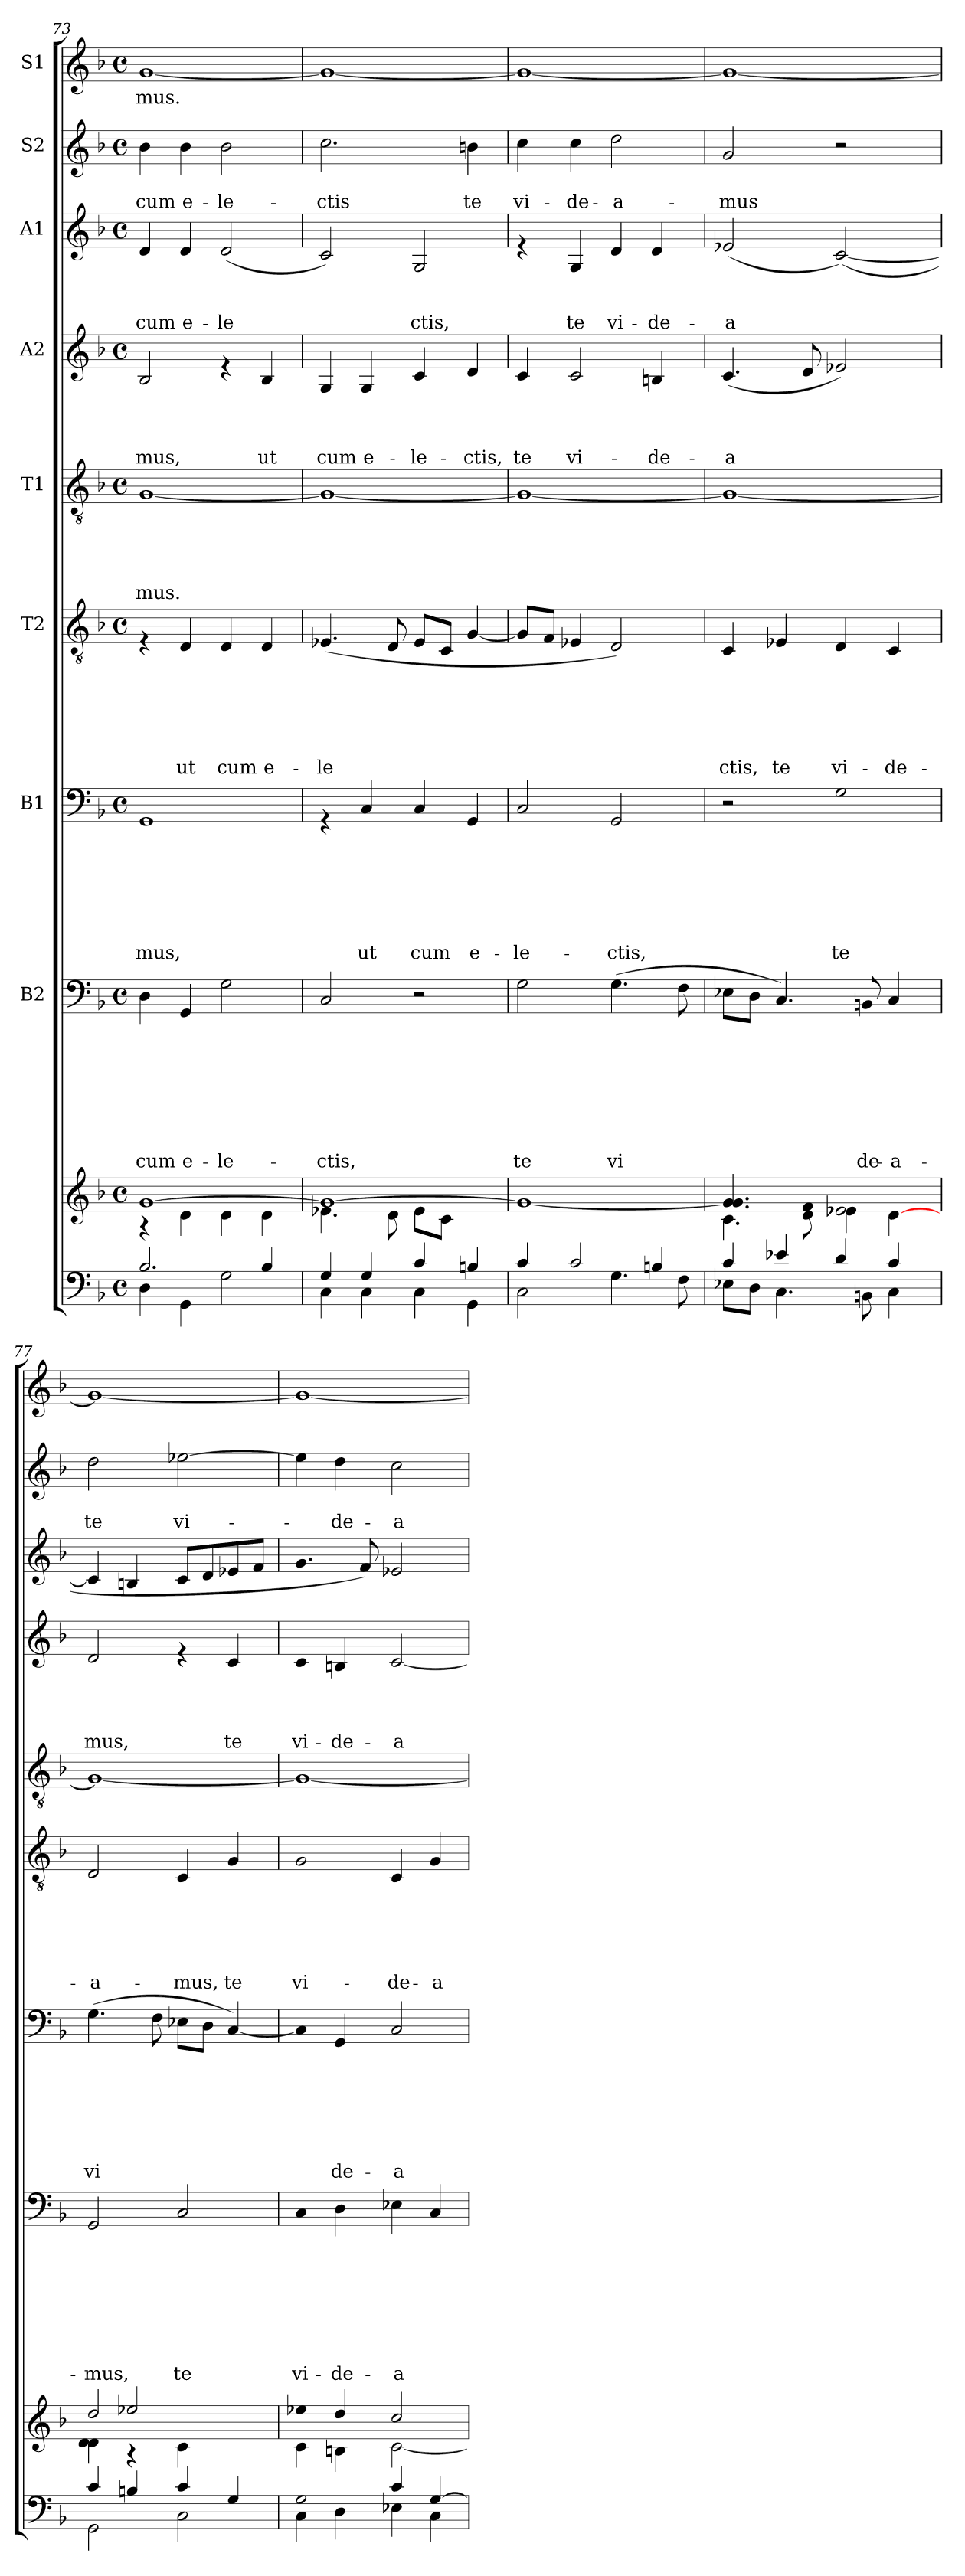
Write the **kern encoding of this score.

**kern	**kern	**kern	**text	**text	**text	**text	**text	**text	**text	**text	**kern	**text	**text	**text	**text	**text	**text	**text	**kern	**text	**text	**text	**text	**text	**text	**kern	**text	**text	**text	**text	**text	**kern	**text	**text	**text	**text	**kern	**text	**text	**text	**kern	**text	**text	**kern	**text
*part10	*part9	*part8	*part8	*part8	*part8	*part8	*part8	*part8	*part8	*part8	*part7	*part7	*part7	*part7	*part7	*part7	*part7	*part7	*part6	*part6	*part6	*part6	*part6	*part6	*part6	*part5	*part5	*part5	*part5	*part5	*part5	*part4	*part4	*part4	*part4	*part4	*part3	*part3	*part3	*part3	*part2	*part2	*part2	*part1	*part1
*staff10	*staff9	*staff8	*staff8	*staff8	*staff8	*staff8	*staff8	*staff8	*staff8	*staff8	*staff7	*staff7	*staff7	*staff7	*staff7	*staff7	*staff7	*staff7	*staff6	*staff6	*staff6	*staff6	*staff6	*staff6	*staff6	*staff5	*staff5	*staff5	*staff5	*staff5	*staff5	*staff4	*staff4	*staff4	*staff4	*staff4	*staff3	*staff3	*staff3	*staff3	*staff2	*staff2	*staff2	*staff1	*staff1
*	*	*I"B2	*	*	*	*	*	*	*	*	*I"B1	*	*	*	*	*	*	*	*I"T2	*	*	*	*	*	*	*I"T1	*	*	*	*	*	*I"A2	*	*	*	*	*I"A1	*	*	*	*I"S2	*	*	*I"S1	*
!!LO:PB:g=z
*clefF4	*clefG2	*clefF4	*	*	*	*	*	*	*	*	*clefF4	*	*	*	*	*	*	*	*clefGv2	*	*	*	*	*	*	*clefGv2	*	*	*	*	*	*clefG2	*	*	*	*	*clefG2	*	*	*	*clefG2	*	*	*clefG2	*
*k[b-]	*k[b-]	*k[b-]	*	*	*	*	*	*	*	*	*k[b-]	*	*	*	*	*	*	*	*k[b-]	*	*	*	*	*	*	*k[b-]	*	*	*	*	*	*k[b-]	*	*	*	*	*k[b-]	*	*	*	*k[b-]	*	*	*k[b-]	*
*F:	*F:	*F:	*	*	*	*	*	*	*	*	*F:	*	*	*	*	*	*	*	*F:	*	*	*	*	*	*	*F:	*	*	*	*	*	*F:	*	*	*	*	*F:	*	*	*	*F:	*	*	*F:	*
*M4/4	*M4/4	*M4/4	*	*	*	*	*	*	*	*	*M4/4	*	*	*	*	*	*	*	*M4/4	*	*	*	*	*	*	*M4/4	*	*	*	*	*	*M4/4	*	*	*	*	*M4/4	*	*	*	*M4/4	*	*	*M4/4	*
*met(c)	*met(c)	*met(c)	*	*	*	*	*	*	*	*	*met(c)	*	*	*	*	*	*	*	*met(c)	*	*	*	*	*	*	*met(c)	*	*	*	*	*	*met(c)	*	*	*	*	*met(c)	*	*	*	*met(c)	*	*	*met(c)	*
=73	=73	=73	=73	=73	=73	=73	=73	=73	=73	=73	=73	=73	=73	=73	=73	=73	=73	=73	=73	=73	=73	=73	=73	=73	=73	=73	=73	=73	=73	=73	=73	=73	=73	=73	=73	=73	=73	=73	=73	=73	=73	=73	=73	=73	=73
*^	*^	*	*	*	*	*	*	*	*	*	*	*	*	*	*	*	*	*	*	*	*	*	*	*	*	*	*	*	*	*	*	*	*	*	*	*	*	*	*	*	*	*	*	*	*
!	!	!	!	!	!	!	!	!	!	!	!	!LO:LY:b	!	!	!	!	!	!	!	!LO:LY:b	!	!	!	!	!	!	!	!	!	!	!	!	!LO:LY:b	!	!	!	!	!LO:LY:b	!	!	!	!LO:LY:b	!	!	!LO:LY:b	!	!LO:LY:b
2.B-/	4D\	[<1g	4rA	4D\	.	.	.	.	.	.	.	cum	1GG	.	.	.	.	.	.	-mus,	4rE	.	.	.	.	.	.	[<1G	.	.	.	.	-mus.	2B-/	.	.	.	mus,	4d/	.	.	cum	4b-\	.	cum	[<1g	mus.
!	!	!	!	!	!	!	!	!	!	!	!	!LO:LY:b	!	!	!	!	!	!	!	!	!	!	!	!	!	!	!LO:LY:b	!	!	!	!	!	!	!	!	!	!	!	!	!	!	!LO:LY:b	!	!	!LO:LY:b	!	!
.	4GG\	.	4d\	4GG/	.	.	.	.	.	.	.	e-	.	.	.	.	.	.	.	.	4D/	.	.	.	.	.	ut	.	.	.	.	.	.	.	.	.	.	.	4d/	.	.	e-	4b-\	.	e-	.	.
!	!	!	!	!	!	!	!	!	!	!	!	!LO:LY:b	!	!	!	!	!	!	!	!	!	!	!	!	!	!	!LO:LY:b	!	!	!	!	!	!	!	!	!	!	!	!	!	!	!LO:LY:b	!	!	!LO:LY:b	!	!
.	2G\	.	4d\	2G\	.	.	.	.	.	.	.	-le-	.	.	.	.	.	.	.	.	4D/	.	.	.	.	.	cum	.	.	.	.	.	.	4re	.	.	.	.	(<2d/	.	.	-le	2b-\	.	-le-	.	.
!	!	!	!	!	!	!	!	!	!	!	!	!	!	!	!	!	!	!	!	!	!	!	!	!	!	!	!LO:LY:b	!	!	!	!	!	!	!	!	!	!	!LO:LY:b	!	!	!	!	!	!	!	!	!
4B-/	.	.	4d\	.	.	.	.	.	.	.	.	.	.	.	.	.	.	.	.	.	4D/	.	.	.	.	.	e-	.	.	.	.	.	.	4B-/	.	.	.	ut	.	.	.	.	.	.	.	.	.
=74	=74	=74	=74	=74	=74	=74	=74	=74	=74	=74	=74	=74	=74	=74	=74	=74	=74	=74	=74	=74	=74	=74	=74	=74	=74	=74	=74	=74	=74	=74	=74	=74	=74	=74	=74	=74	=74	=74	=74	=74	=74	=74	=74	=74	=74	=74	=74
!	!	!	!	!	!	!	!	!	!	!	!	!LO:LY:b	!	!	!	!	!	!	!	!	!	!	!	!	!	!	!LO:LY:b	!	!	!	!	!	!	!	!	!	!	!LO:LY:b	!	!	!	!	!	!	!LO:LY:b	!	!
4G/	4C\	1g_	4.e-i\	2C/	.	.	.	.	.	.	.	-ctis,	4rGG	.	.	.	.	.	.	.	(<4.E-i/	.	.	.	.	.	-le	1G_	.	.	.	.	.	4G/	.	.	.	cum	2c/)	.	.	.	2.cc\	.	-ctis	1g_	.
!	!	!	!	!	!	!	!	!	!	!	!	!	!	!	!	!	!	!	!	!LO:LY:b	!	!	!	!	!	!	!	!	!	!	!	!	!	!	!	!	!	!LO:LY:b	!	!	!	!	!	!	!	!	!
4G/	4C\	.	.	.	.	.	.	.	.	.	.	.	4C/	.	.	.	.	.	.	ut	.	.	.	.	.	.	.	.	.	.	.	.	.	4G/	.	.	.	e-	.	.	.	.	.	.	.	.	.
.	.	.	8d\	.	.	.	.	.	.	.	.	.	.	.	.	.	.	.	.	.	8D/	.	.	.	.	.	.	.	.	.	.	.	.	.	.	.	.	.	.	.	.	.	.	.	.	.	.
!	!	!	!	!	!	!	!	!	!	!	!	!	!	!	!	!	!	!	!	!LO:LY:b	!	!	!	!	!	!	!	!	!	!	!	!	!	!	!	!	!	!LO:LY:b	!	!	!	!LO:LY:b	!	!	!	!	!
4c/	4C\	.	8e-\L	2r	.	.	.	.	.	.	.	.	4C/	.	.	.	.	.	.	cum	8E-/L	.	.	.	.	.	.	.	.	.	.	.	.	4c/	.	.	.	-le-	2G/	.	.	ctis,	.	.	.	.	.
.	.	.	8c\J	.	.	.	.	.	.	.	.	.	.	.	.	.	.	.	.	.	8C/J	.	.	.	.	.	.	.	.	.	.	.	.	.	.	.	.	.	.	.	.	.	.	.	.	.	.
!	!	!	!	!	!	!	!	!	!	!	!	!	!	!	!	!	!	!	!	!LO:LY:b	!	!	!	!	!	!	!	!	!	!	!	!	!	!	!	!	!	!LO:LY:b	!	!	!	!	!	!	!LO:LY:b	!	!
4Bn/	4GG\	.	4ryy	.	.	.	.	.	.	.	.	.	4GG/	.	.	.	.	.	.	e-	[<4G/	.	.	.	.	.	.	.	.	.	.	.	.	4d/	.	.	.	-ctis,	.	.	.	.	4bn\	.	te	.	.
=75	=75	=75	=75	=75	=75	=75	=75	=75	=75	=75	=75	=75	=75	=75	=75	=75	=75	=75	=75	=75	=75	=75	=75	=75	=75	=75	=75	=75	=75	=75	=75	=75	=75	=75	=75	=75	=75	=75	=75	=75	=75	=75	=75	=75	=75	=75	=75
!	!	!	!	!	!	!	!	!	!	!	!	!LO:LY:b	!	!	!	!	!	!	!	!LO:LY:b	!	!	!	!	!	!	!	!	!	!	!	!	!	!	!	!	!	!LO:LY:b	!	!	!	!	!	!	!LO:LY:b	!	!
*	*	*v	*v	*	*	*	*	*	*	*	*	*	*	*	*	*	*	*	*	*	*	*	*	*	*	*	*	*	*	*	*	*	*	*	*	*	*	*	*	*	*	*	*	*	*	*	*
4c/	2C\	1g_	2G\	.	.	.	.	.	.	.	te	2C/	.	.	.	.	.	.	-le-	8G/L]	.	.	.	.	.	.	1G_	.	.	.	.	.	4c/	.	.	.	te	4re	.	.	.	4cc\	.	vi-	1g_	.
.	.	.	.	.	.	.	.	.	.	.	.	.	.	.	.	.	.	.	.	8F/J	.	.	.	.	.	.	.	.	.	.	.	.	.	.	.	.	.	.	.	.	.	.	.	.	.	.
!	!	!	!	!	!	!	!	!	!	!	!	!	!	!	!	!	!	!	!	!	!	!	!	!	!	!	!	!	!	!	!	!	!	!	!	!	!LO:LY:b	!	!	!	!LO:LY:b	!	!	!LO:LY:b	!	!
2c/	.	.	.	.	.	.	.	.	.	.	.	.	.	.	.	.	.	.	.	4E-i/	.	.	.	.	.	.	.	.	.	.	.	.	2c/	.	.	.	vi-	4G/	.	.	te	4cc\	.	-de-	.	.
!	!	!	!	!	!	!	!	!	!	!	!LO:LY:b	!	!	!	!	!	!	!	!LO:LY:b	!	!	!	!	!	!	!	!	!	!	!	!	!	!	!	!	!	!	!	!	!	!LO:LY:b	!	!	!LO:LY:b	!	!
.	4.G\	.	(>4.G\	.	.	.	.	.	.	.	vi	2GG/	.	.	.	.	.	.	-ctis,	2D/)	.	.	.	.	.	.	.	.	.	.	.	.	.	.	.	.	.	4d/	.	.	vi-	2dd\	.	-a-	.	.
!	!	!	!	!	!	!	!	!	!	!	!	!	!	!	!	!	!	!	!	!	!	!	!	!	!	!	!	!	!	!	!	!	!	!	!	!	!LO:LY:b	!	!	!	!LO:LY:b	!	!	!	!	!
4Bn/	.	.	.	.	.	.	.	.	.	.	.	.	.	.	.	.	.	.	.	.	.	.	.	.	.	.	.	.	.	.	.	.	4Bn/	.	.	.	-de-	4d/	.	.	-de-	.	.	.	.	.
.	8F\	.	8F\	.	.	.	.	.	.	.	.	.	.	.	.	.	.	.	.	.	.	.	.	.	.	.	.	.	.	.	.	.	.	.	.	.	.	.	.	.	.	.	.	.	.	.
=76	=76	=76	=76	=76	=76	=76	=76	=76	=76	=76	=76	=76	=76	=76	=76	=76	=76	=76	=76	=76	=76	=76	=76	=76	=76	=76	=76	=76	=76	=76	=76	=76	=76	=76	=76	=76	=76	=76	=76	=76	=76	=76	=76	=76	=76	=76
*	*	*^	*	*	*	*	*	*	*	*	*	*	*	*	*	*	*	*	*	*	*	*	*	*	*	*	*	*	*	*	*	*	*	*	*	*	*	*	*	*	*	*	*	*	*	*
*	*	*	*^	*	*	*	*	*	*	*	*	*	*	*	*	*	*	*	*	*	*	*	*	*	*	*	*	*	*	*	*	*	*	*	*	*	*	*	*	*	*	*	*	*	*	*	*
!	!	!	!	!	!	!	!	!	!	!	!	!	!	!	!	!	!	!	!	!	!	!	!	!	!	!	!	!LO:LY:b	!	!	!	!	!	!	!	!	!	!	!LO:LY:b	!	!	!	!LO:LY:b	!	!	!LO:LY:b	!	!
4c/	8E-X\L	4.g/] 4.g/	4.c\	2ryy	8E-X\L	.	.	.	.	.	.	.	.	2r	.	.	.	.	.	.	.	4C/	.	.	.	.	.	ctis,	1G_	.	.	.	.	.	(<4.c/	.	.	.	-a	(<2e-X/	.	.	-a	2g/	.	-mus	1g_	.
.	8D\J	.	.	.	8D\J	.	.	.	.	.	.	.	.	.	.	.	.	.	.	.	.	.	.	.	.	.	.	.	.	.	.	.	.	.	.	.	.	.	.	.	.	.	.	.	.	.	.	.
!	!	!	!	!	!	!	!	!	!	!	!	!	!	!	!	!	!	!	!	!	!	!	!	!	!	!	!	!LO:LY:b	!	!	!	!	!	!	!	!	!	!	!	!	!	!	!	!	!	!	!	!
4e-X/	4.C\	.	.	.	4.C/)	.	.	.	.	.	.	.	.	.	.	.	.	.	.	.	.	4E-X/	.	.	.	.	.	te	.	.	.	.	.	.	.	.	.	.	.	.	.	.	.	.	.	.	.	.
.	.	2ryy	8d\ 8f\	.	.	.	.	.	.	.	.	.	.	.	.	.	.	.	.	.	.	.	.	.	.	.	.	.	.	.	.	.	.	.	8d/	.	.	.	.	.	.	.	.	.	.	.	.	.
!	!	!	!	!	!	!	!	!	!	!	!	!	!	!	!	!	!	!	!	!	!LO:LY:b	!	!	!	!	!	!	!LO:LY:b	!	!	!	!	!	!	!	!	!	!	!	!	!	!	!	!	!	!	!	!
4d/	.	.	2e-\	4e-i\	.	.	.	.	.	.	.	.	.	2G\	.	.	.	.	.	.	te	4D/	.	.	.	.	.	vi-	.	.	.	.	.	.	2e-X/)	.	.	.	.	(<[<2c/)	.	.	.	2r	.	.	.	.
!	!	!	!	!	!	!	!	!	!	!	!	!	!LO:LY:b	!	!	!	!	!	!	!	!	!	!	!	!	!	!	!	!	!	!	!	!	!	!	!	!	!	!	!	!	!	!	!	!	!	!	!
.	8BBni\	.	.	.	8BBni/	.	.	.	.	.	.	.	de-	.	.	.	.	.	.	.	.	.	.	.	.	.	.	.	.	.	.	.	.	.	.	.	.	.	.	.	.	.	.	.	.	.	.	.
!	!	!	!	!	!	!	!	!	!	!	!	!	!LO:LY:b	!	!	!	!	!	!	!	!	!	!	!	!	!	!	!LO:LY:b	!	!	!	!	!	!	!	!	!	!	!	!	!	!	!	!	!	!	!	!
4c/	4C\	.	.	[>4d\	4C/	.	.	.	.	.	.	.	-a-	.	.	.	.	.	.	.	.	4C/	.	.	.	.	.	-de-	.	.	.	.	.	.	.	.	.	.	.	.	.	.	.	.	.	.	.	.
.	.	8ryy	.	.	.	.	.	.	.	.	.	.	.	.	.	.	.	.	.	.	.	.	.	.	.	.	.	.	.	.	.	.	.	.	.	.	.	.	.	.	.	.	.	.	.	.	.	.
!!LO:PB:g=z
=77	=77	=77	=77	=77	=77	=77	=77	=77	=77	=77	=77	=77	=77	=77	=77	=77	=77	=77	=77	=77	=77	=77	=77	=77	=77	=77	=77	=77	=77	=77	=77	=77	=77	=77	=77	=77	=77	=77	=77	=77	=77	=77	=77	=77	=77	=77	=77	=77
!	!	!	!	!	!	!	!	!	!	!	!	!	!LO:LY:b	!	!	!	!	!	!	!	!LO:LY:b	!	!	!	!	!	!	!LO:LY:b	!	!	!	!	!	!	!	!	!	!	!LO:LY:b	!	!	!	!	!	!	!LO:LY:b	!	!
4c/	2GG\	2dd/	4d\ 4d\	4ryy	2GG/	.	.	.	.	.	.	.	-mus,	(>4.G\	.	.	.	.	.	.	vi	2D/	.	.	.	.	.	-a-	1G_	.	.	.	.	.	2d/	.	.	.	mus,	4c/]	.	.	.	2dd\	.	te	1g_	.
4Bn/	.	.	2ee-X/	4rA	.	.	.	.	.	.	.	.	.	.	.	.	.	.	.	.	.	.	.	.	.	.	.	.	.	.	.	.	.	.	.	.	.	.	.	4Bn/	.	.	.	.	.	.	.	.
.	.	.	.	.	.	.	.	.	.	.	.	.	.	8F\	.	.	.	.	.	.	.	.	.	.	.	.	.	.	.	.	.	.	.	.	.	.	.	.	.	.	.	.	.	.	.	.	.	.
!	!	!	!	!	!	!	!	!	!	!	!	!	!LO:LY:b	!	!	!	!	!	!	!	!	!	!	!	!	!	!	!LO:LY:b	!	!	!	!	!	!	!	!	!	!	!	!	!	!	!	!	!	!LO:LY:b	!	!
4c/	2C\	4ryy	.	4c\	2C/	.	.	.	.	.	.	.	te	8E-X\L	.	.	.	.	.	.	.	4C/	.	.	.	.	.	-mus,	.	.	.	.	.	.	4re	.	.	.	.	8c/L	.	.	.	[>2ee-X\	.	vi-	.	.
.	.	.	.	.	.	.	.	.	.	.	.	.	.	8D\J	.	.	.	.	.	.	.	.	.	.	.	.	.	.	.	.	.	.	.	.	.	.	.	.	.	8d/	.	.	.	.	.	.	.	.
!	!	!	!	!	!	!	!	!	!	!	!	!	!	!	!	!	!	!	!	!	!	!	!	!	!	!	!	!LO:LY:b	!	!	!	!	!	!	!	!	!	!	!LO:LY:b	!	!	!	!	!	!	!	!	!
4G/	.	4ryy	4ryy	4ryy	.	.	.	.	.	.	.	.	.	[<4C/)	.	.	.	.	.	.	.	4G/	.	.	.	.	.	te	.	.	.	.	.	.	4c/	.	.	.	te	8e-X/	.	.	.	.	.	.	.	.
.	.	.	.	.	.	.	.	.	.	.	.	.	.	.	.	.	.	.	.	.	.	.	.	.	.	.	.	.	.	.	.	.	.	.	.	.	.	.	.	8f/J	.	.	.	.	.	.	.	.
*	*	*	*v	*v	*	*	*	*	*	*	*	*	*	*	*	*	*	*	*	*	*	*	*	*	*	*	*	*	*	*	*	*	*	*	*	*	*	*	*	*	*	*	*	*	*	*	*	*
=78	=78	=78	=78	=78	=78	=78	=78	=78	=78	=78	=78	=78	=78	=78	=78	=78	=78	=78	=78	=78	=78	=78	=78	=78	=78	=78	=78	=78	=78	=78	=78	=78	=78	=78	=78	=78	=78	=78	=78	=78	=78	=78	=78	=78	=78	=78	=78
!	!	!	!	!	!	!	!	!	!	!	!	!LO:LY:b	!	!	!	!	!	!	!	!	!	!	!	!	!	!	!LO:LY:b	!	!	!	!	!	!	!	!	!	!	!LO:LY:b	!	!	!	!	!	!	!	!	!
2G/	4C\	4ee-/	4c\	4C/	.	.	.	.	.	.	.	vi-	4C/]	.	.	.	.	.	.	.	2G/	.	.	.	.	.	vi-	1G_	.	.	.	.	.	4c/	.	.	.	vi-	4.g/	.	.	.	4ee-\]	.	.	1g_	.
!	!	!	!	!	!	!	!	!	!	!	!	!LO:LY:b	!	!	!	!	!	!	!	!LO:LY:b	!	!	!	!	!	!	!	!	!	!	!	!	!	!	!	!	!	!LO:LY:b	!	!	!	!	!	!	!LO:LY:b	!	!
.	4D\	4dd/	4Bn\	4D\	.	.	.	.	.	.	.	-de-	4GG/	.	.	.	.	.	.	de-	.	.	.	.	.	.	.	.	.	.	.	.	.	4Bn/	.	.	.	-de-	.	.	.	.	4dd\	.	-de-	.	.
.	.	.	.	.	.	.	.	.	.	.	.	.	.	.	.	.	.	.	.	.	.	.	.	.	.	.	.	.	.	.	.	.	.	.	.	.	.	.	8f/)	.	.	.	.	.	.	.	.
!	!	!	!	!	!	!	!	!	!	!	!	!LO:LY:b	!	!	!	!	!	!	!	!LO:LY:b	!	!	!	!	!	!	!LO:LY:b	!	!	!	!	!	!	!	!	!	!	!LO:LY:b	!	!	!	!	!	!	!LO:LY:b	!	!
4c/	4E-X\	2cc/	[>2c\	4E-X\	.	.	.	.	.	.	.	-a	2C/	.	.	.	.	.	.	-a-	4C/	.	.	.	.	.	-de-	.	.	.	.	.	.	[<2c/	.	.	.	-a	2e-X/	.	.	.	2cc\	.	-a	.	.
!	!	!	!	!	!	!	!	!	!	!	!	!	!	!	!	!	!	!	!	!	!	!	!	!	!	!	!LO:LY:b	!	!	!	!	!	!	!	!	!	!	!	!	!	!	!	!	!	!	!	!
[<4G/	4C\	.	.	4C/	.	.	.	.	.	.	.	.	.	.	.	.	.	.	.	.	4G/	.	.	.	.	.	-a	.	.	.	.	.	.	.	.	.	.	.	.	.	.	.	.	.	.	.	.
*v	*v	*	*	*	*	*	*	*	*	*	*	*	*	*	*	*	*	*	*	*	*	*	*	*	*	*	*	*	*	*	*	*	*	*	*	*	*	*	*	*	*	*	*	*	*	*	*
*	*v	*v	*	*	*	*	*	*	*	*	*	*	*	*	*	*	*	*	*	*	*	*	*	*	*	*	*	*	*	*	*	*	*	*	*	*	*	*	*	*	*	*	*	*	*	*
=	=	=	=	=	=	=	=	=	=	=	=	=	=	=	=	=	=	=	=	=	=	=	=	=	=	=	=	=	=	=	=	=	=	=	=	=	=	=	=	=	=	=	=	=	=
*-	*-	*-	*-	*-	*-	*-	*-	*-	*-	*-	*-	*-	*-	*-	*-	*-	*-	*-	*-	*-	*-	*-	*-	*-	*-	*-	*-	*-	*-	*-	*-	*-	*-	*-	*-	*-	*-	*-	*-	*-	*-	*-	*-	*-	*-
